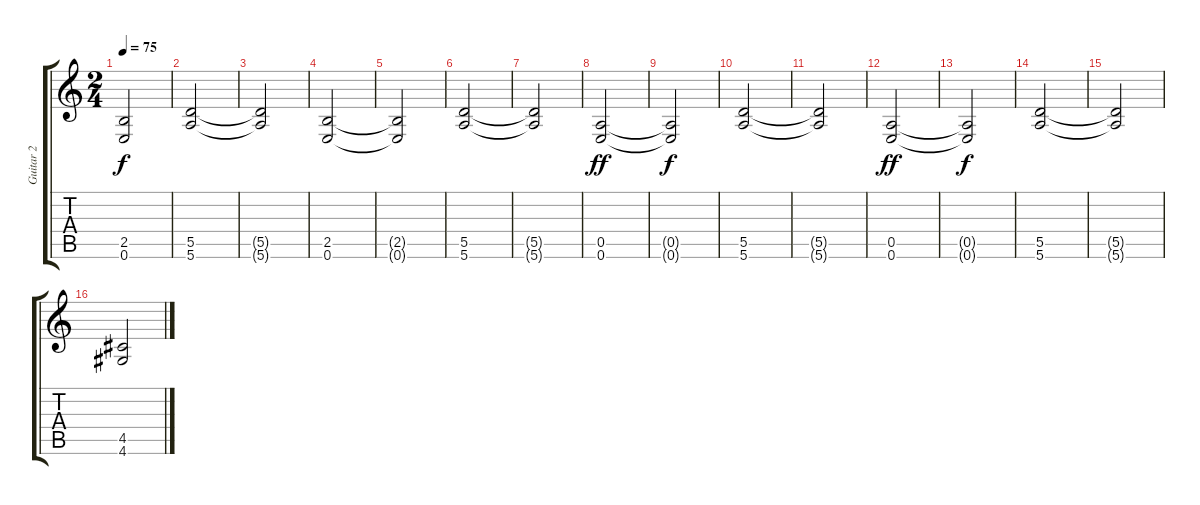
\track ("Guitar 2" "Guitar 2") {instrument distortionguitar}
\staff {score tabs}
\tuning (E4 B3 G3 D3 A2 E2) {hide}
\ts (2 4)
\tempo 75
\clef g2
\ks c
(2.5{t} 0.6{t}).2{dy f} |
(5.5 5.6).2 |
(5.5{t} 5.6{t}).2 |
(2.5 0.6).2 |
(2.5{t} 0.6{t}).2 |
(5.5 5.6).2 |
(5.5{t} 5.6{t}).2 |
(0.5 0.6).2{dy ff} |
(0.5{t} 0.6{t}).2{dy f} |
(5.5 5.6).2 |
(5.5{t} 5.6{t}).2 |
(0.5 0.6).2{dy ff} |
(0.5{t} 0.6{t}).2{dy f} |
(5.5 5.6).2 |
(5.5{t} 5.6{t}).2 |
(4.5 4.6).2
